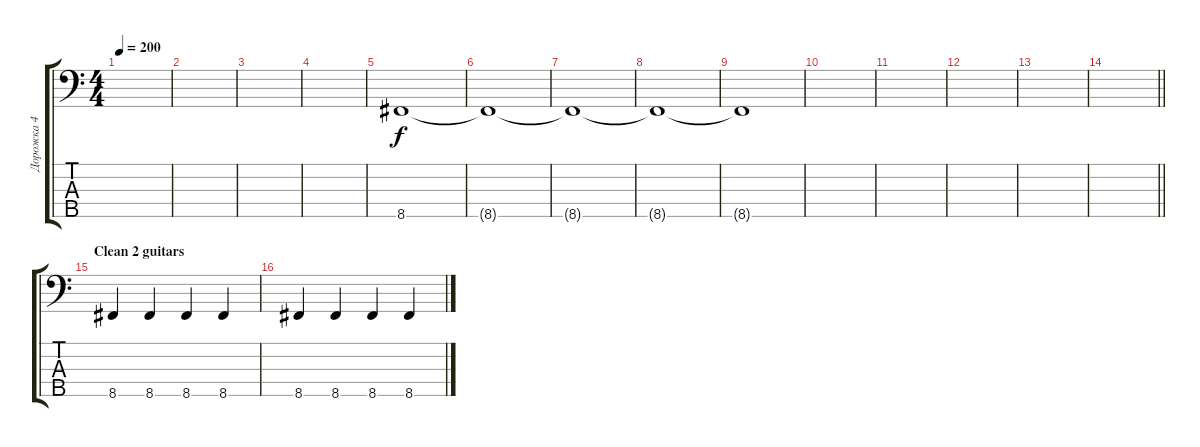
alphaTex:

\track ("Дорожка 4" "Дорожка 4") {instrument electricbasspick}
\staff {score tabs}
\tuning (G2 Eb2 Bb1 F1 Bb0) {hide}
\ts (4 4)
\tempo 200
\clef f4
\ks c
|
|
|
|
8.5.1 |
8.5{t}.1 |
8.5{t}.1 |
8.5{t}.1 |
8.5{t}.1 |
|
|
|
|
\barLineRight lightlight
|
\section ("" "Clean 2 guitars")
8.5.4 8.5.4 8.5.4 8.5.4 |
8.5.4 8.5.4 8.5.4 8.5.4
